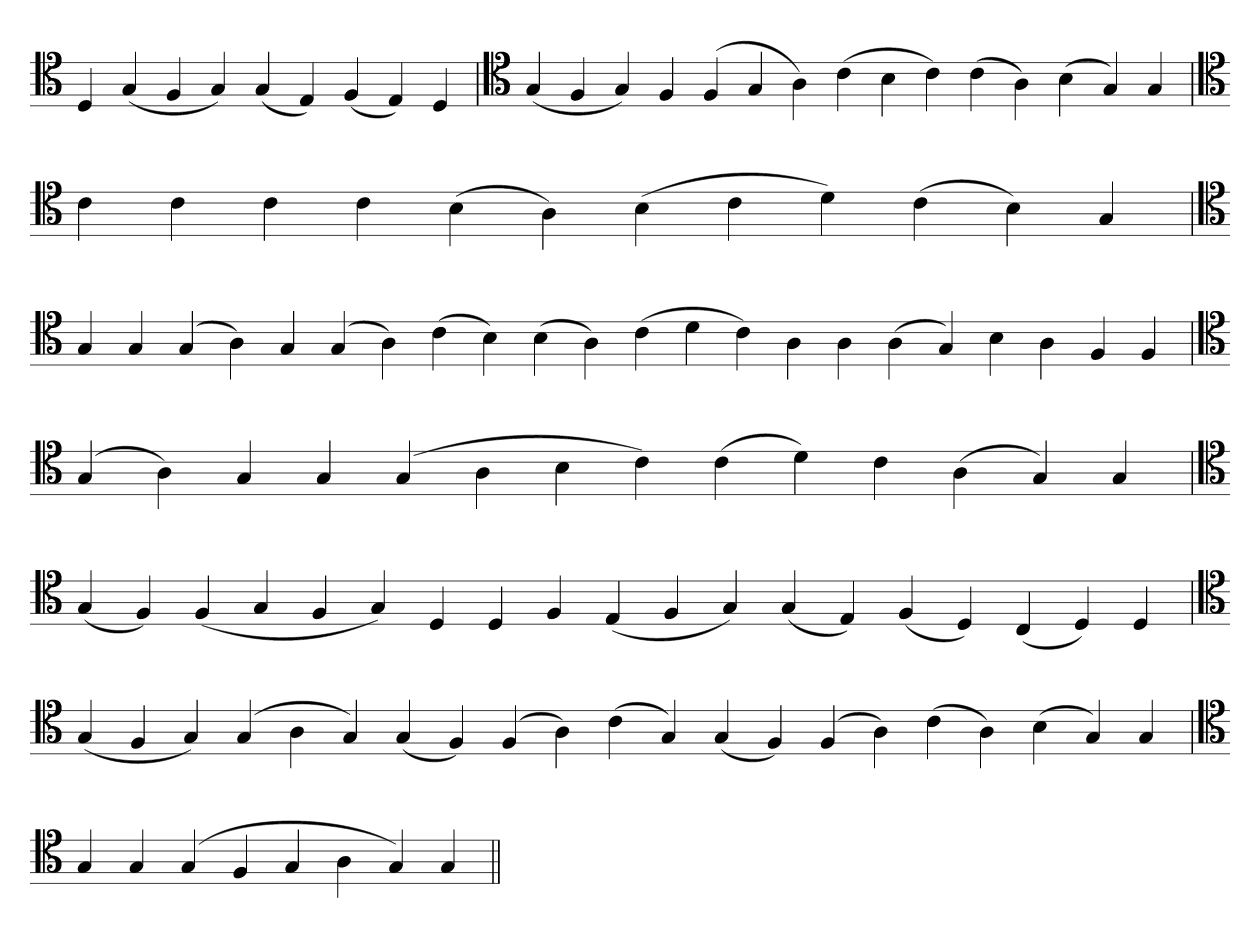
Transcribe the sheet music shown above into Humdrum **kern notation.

**kern
*part1
*staff1
*clefC4
=
4D
(4G
4F
4G)
(4G
4E)
(4F
4E)
4D
='
*clefC4
(4G
4F
4G)
4F
(4F
4G
4A)
(4c
4B
4c)
(4c
4A)
(4B
4G)
4G
=`
*clefC4
4c
4c
4c
4c
(4B
4A)
(4B
4c
4d)
(4c
4B)
4G
=
*clefC4
4G
4G
(4G
4A)
4G
(4G
4A)
(4c
4B)
(4B
4A)
(4c
4d
4c)
4A
4A
(4A
4G)
4B
4A
4F
4F
=
*clefC4
(4G
4A)
4G
4G
(4G
4A
4B
4c)
(4c
4d)
4c
(4A
4G)
4G
='
*clefC4
(4G
4F)
(4F
4G
4F
4G)
4D
4D
4F
(4E
4F
4G)
(4G
4E)
(4F
4D)
(4C
4D)
4D
=
*clefC4
(4G
4F
4G)
(4G
4A
4G)
(4G
4F)
(4F
4A)
(4c
4G)
(4G
4F)
(4F
4A)
(4c
4A)
(4B
4G)
4G
='
*clefC4
4G
4G
(4G
4F
4G
4A
4G)
4G
=||
*-
